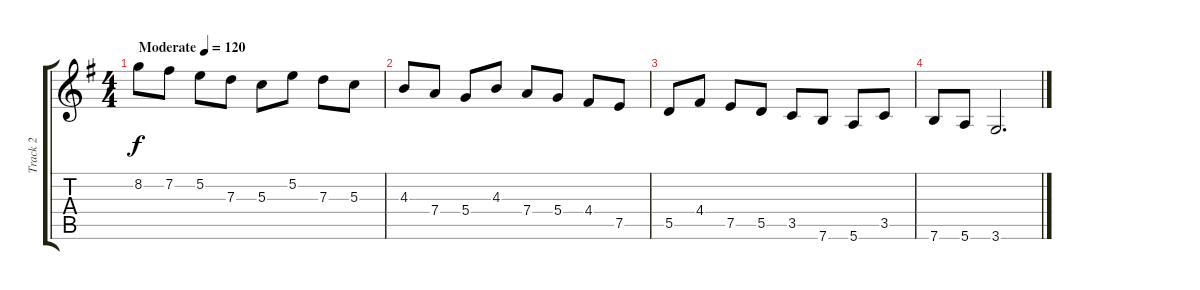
\track ("Track 2" "Track 2") {mute instrument acousticguitarsteel}
\staff {score tabs}
\tuning (E4 B3 G3 D3 A2 E2) {hide}
\ts (4 4)
\tempo (120 "Moderate")
\clef g2
\ks g
8.2.8{dy f instrument acousticguitarsteel} 7.2.8 5.2.8 7.3.8 5.3.8 5.2.8 7.3.8 5.3.8 |
4.3.8 7.4.8 5.4.8 4.3.8 7.4.8 5.4.8 4.4.8 7.5.8 |
5.5.8 4.4.8 7.5.8 5.5.8 3.5.8 7.6.8 5.6.8 3.5.8 |
7.6.8 5.6.8 3.6.2{d}
